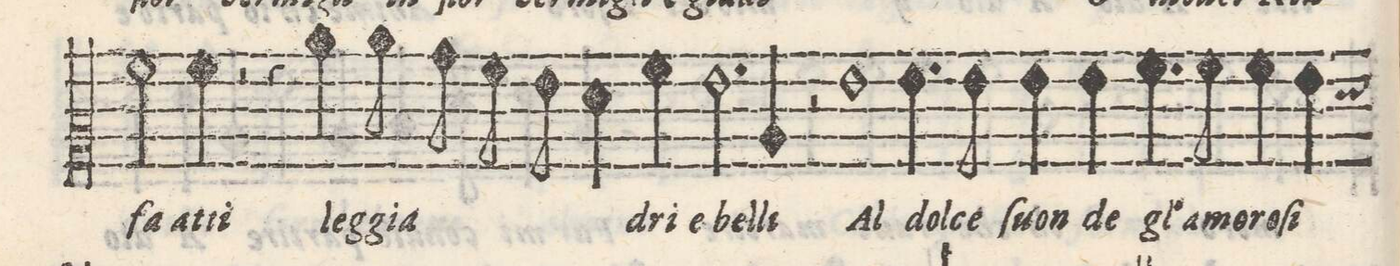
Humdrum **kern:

**kern	**text
*I"ALTO	*
*clefC2	*
*k[]	*
*met(C)	*
*M4/4	*
2a\	-fa
4a\	atti
=36-	=36-
2r	.
4r	.
4cc\	leg-
=37-	=37-
8cc\	-gia-
8b\	.
8a\	.
8gny\	.
4fny\	.
4a\	-dri e
=38-	=38-
2.g\	bel-
4c/	-li
=39-	=39-
2r	.
1g\	Al
=40-	=40-
4.g\	dol-
8g\	-ce
=41-	=41-
4g\	ſuon
4g\	de
4.a\	gl'a-
8a\	-mo-
=42-	=42-
4a\	-ro-
4g\	-ſi
*-	*-
